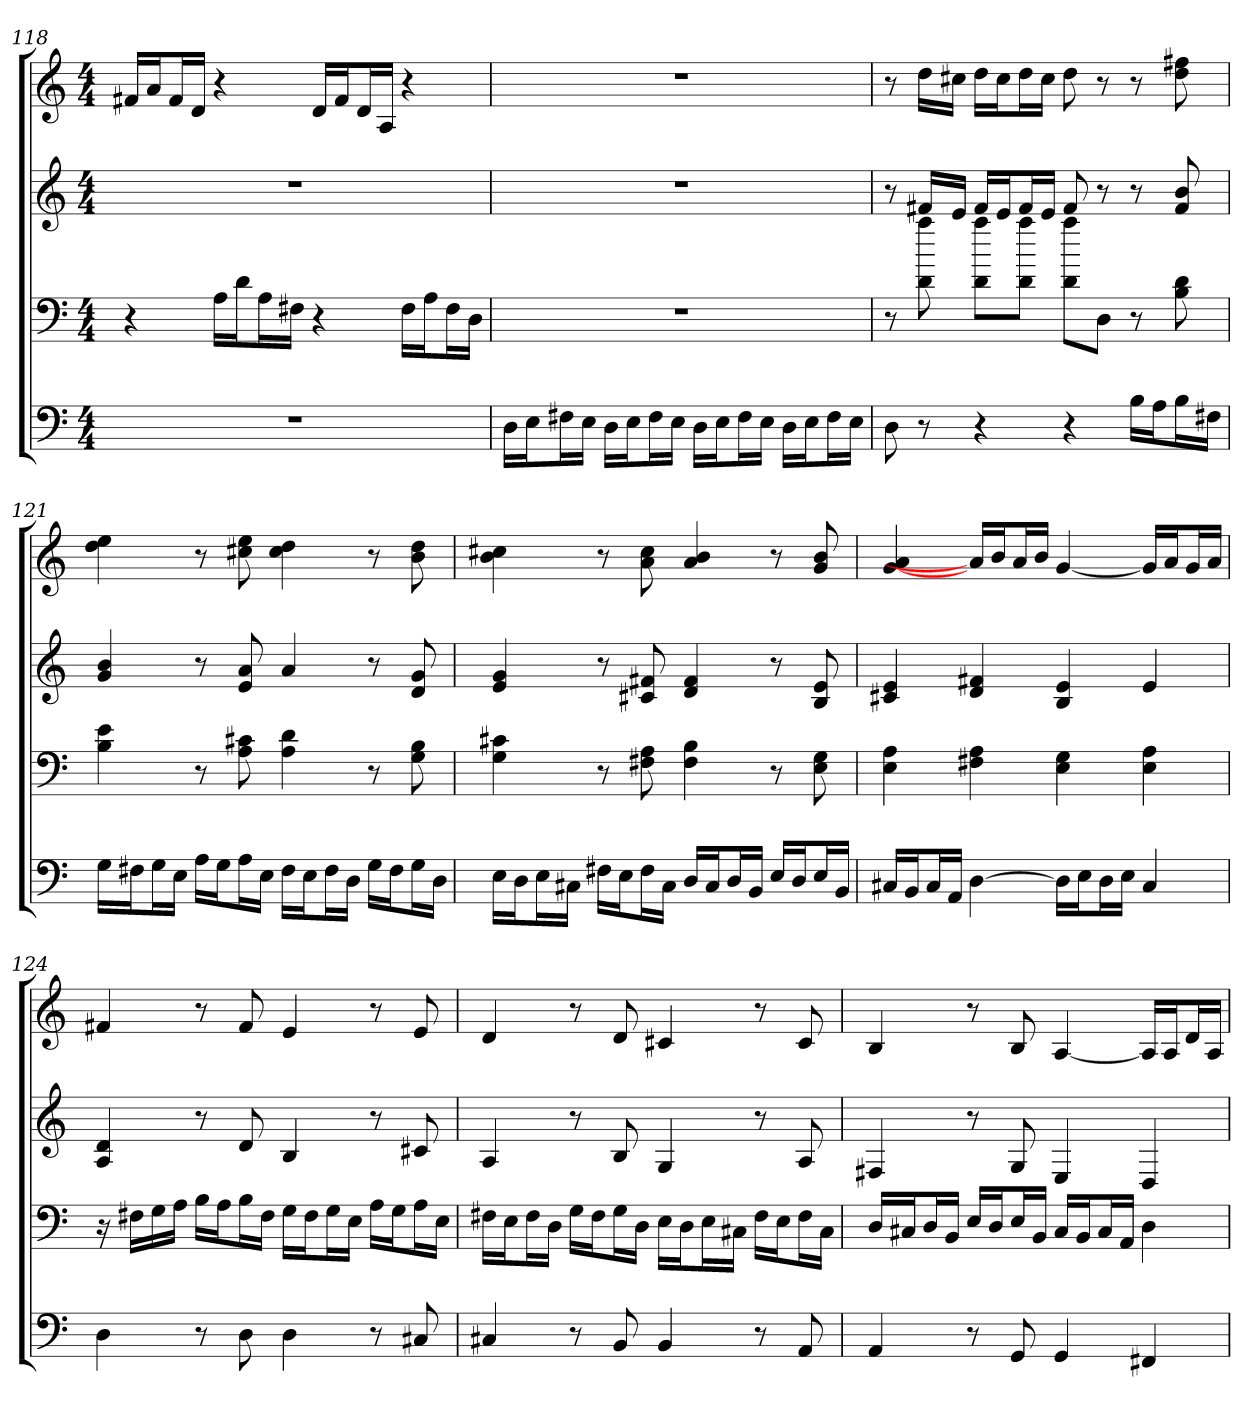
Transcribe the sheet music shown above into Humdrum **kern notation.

**kern	**kern	**kern	**kern
*part4	*part3	*part2	*part1
*staff4	*staff3	*staff2	*staff1
*M4/4	*M4/4	*M4/4	*M4/4
=118	=118	=118	=118
1r	4r	1r	16f#XLL
.	.	.	16aJ
.	.	.	16f#L
.	.	.	16dJJ
.	16ALL	.	4r
.	16dJ	.	.
.	16AL	.	.
.	16F#XJJ	.	.
.	4r	.	16dLL
.	.	.	16f#J
.	.	.	16dL
.	.	.	16AJJ
.	16F#LL	.	4r
.	16AJ	.	.
.	16F#L	.	.
.	16DJJ	.	.
=119	=119	=119	=119
16DLL	1r	1r	1r
16EJ	.	.	.
16F#XL	.	.	.
16EJJ	.	.	.
16DLL	.	.	.
16EJ	.	.	.
16F#L	.	.	.
16EJJ	.	.	.
16DLL	.	.	.
16EJ	.	.	.
16F#L	.	.	.
16EJJ	.	.	.
16DLL	.	.	.
16EJ	.	.	.
16F#L	.	.	.
16EJJ	.	.	.
=120	=120	=120	=120
8D	8r	8r	8r
8r	8d 8aa	16f#XLL	16ddLL
.	.	16eJJ	16cc#XJJ
4r	8d 8aaL	16f#LL	16ddLL
.	.	16eJ	16cc#J
.	8d 8aaJ	16f#L	16ddL
.	.	16eJJ	16cc#JJ
4r	8d 8aaL	8f#	8dd
.	8DJ	8r	8r
16BLL	8r	8r	8r
16AJ	.	.	.
16BL	8B 8d	8f# 8b	8dd 8ff#X
16F#XJJ	.	.	.
=121	=121	=121	=121
16GLL	4B 4e	4g 4b	4dd 4ee
16F#XJ	.	.	.
16GL	.	.	.
16EJJ	.	.	.
16ALL	8r	8r	8r
16GJ	.	.	.
16AL	8A 8c#X	8e 8a	8cc#X 8ee
16EJJ	.	.	.
16F#LL	4A 4d	4a	4cc# 4dd
16EJ	.	.	.
16F#L	.	.	.
16DJJ	.	.	.
16GLL	8r	8r	8r
16F#J	.	.	.
16GL	8G 8B	8d 8g	8b 8dd
16DJJ	.	.	.
=122	=122	=122	=122
16ELL	4G 4c#X	4e 4g	4b 4cc#X
16DJ	.	.	.
16EL	.	.	.
16C#XJJ	.	.	.
16F#XLL	8r	8r	8r
16EJ	.	.	.
16F#L	8F#X 8A	8c#X 8f#X	8a 8cc#
16C#JJ	.	.	.
16DLL	4F# 4B	4d 4f#	4a 4b
16C#J	.	.	.
16DL	.	.	.
16BBJJ	.	.	.
16ELL	8r	8r	8r
16DJ	.	.	.
16EL	8E 8G	8B 8e	8g 8b
16BBJJ	.	.	.
=123	=123	=123	=123
16C#XLL	4E 4A	4c#X 4e	[4g 4a
16BBJ	.	.	.
16C#L	.	.	.
16AAJJ	.	.	.
[4D	4F#X 4A	4d 4f#X	16aLL]
.	.	.	16bJ
.	.	.	16aL
.	.	.	16bJJ
16DLL]	4E 4G	4B 4e	[4g
16EJ	.	.	.
16DL	.	.	.
16EJJ	.	.	.
4C#	4E 4A	4e	16gLL]
.	.	.	16aJ
.	.	.	16gL
.	.	.	16aJJ
=124	=124	=124	=124
4D	16r	4A 4d	4f#X
.	16F#XLL	.	.
.	16G	.	.
.	16AJJ	.	.
8r	16BLL	8r	8r
.	16AJ	.	.
8D	16BL	8d	8f#
.	16F#JJ	.	.
4D	16GLL	4B	4e
.	16F#J	.	.
.	16GL	.	.
.	16EJJ	.	.
8r	16ALL	8r	8r
.	16GJ	.	.
8C#X	16AL	8c#X	8e
.	16EJJ	.	.
=125	=125	=125	=125
4C#X	16F#XLL	4A	4d
.	16EJ	.	.
.	16F#L	.	.
.	16DJJ	.	.
8r	16GLL	8r	8r
.	16F#J	.	.
8BB	16GL	8B	8d
.	16DJJ	.	.
4BB	16ELL	4G	4c#X
.	16DJ	.	.
.	16EL	.	.
.	16C#XJJ	.	.
8r	16F#LL	8r	8r
.	16EJ	.	.
8AA	16F#L	8A	8c#
.	16C#JJ	.	.
=126	=126	=126	=126
4AA	16DLL	4F#X	4B
.	16C#XJ	.	.
.	16DL	.	.
.	16BBJJ	.	.
8r	16ELL	8r	8r
.	16DJ	.	.
8GG	16EL	8G	8B
.	16BBJJ	.	.
4GG	16C#LL	4E	[4A
.	16BBJ	.	.
.	16C#L	.	.
.	16AAJJ	.	.
4FF#X	4D	4D	16ALL]
.	.	.	16AJ
.	.	.	16dL
.	.	.	16AJJ
=	=	=	=
*-	*-	*-	*-
